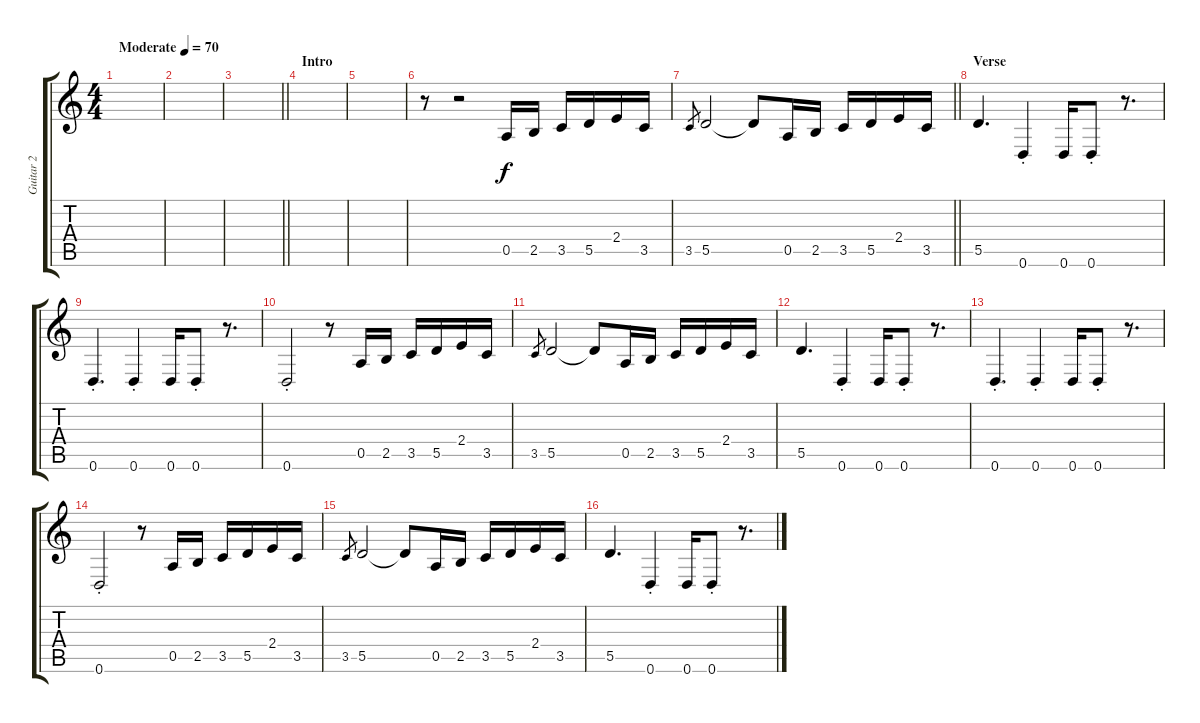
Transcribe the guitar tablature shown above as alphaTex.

\track ("Guitar 2" "Guitar 2") {instrument distortionguitar}
\staff {score tabs}
\tuning (E4 B3 G3 D3 A2 D2) {hide}
\ts (4 4)
\tempo (70 "Moderate")
\clef g2
\ks c
|
|
\barLineRight lightlight
|
\section ("" "Intro")
|
|
r.8 r.2 0.5.16 2.5.16 3.5.16 5.5.16 2.4.16 3.5.16 |
\barLineRight lightlight
3.5.8{gr} 5.5.2 5.5{t}.8 0.5.16 2.5.16 3.5.16 5.5.16 2.4.16 3.5.16 |
\section ("" "Verse")
5.5.4{d} 0.6{st}.4 0.6.16 0.6{st}.8 r.8{d} |
0.6{st}.4{d} 0.6{st}.4 0.6.16 0.6{st}.8 r.8{d} |
0.6{st}.2 r.8 0.5.16 2.5.16 3.5.16 5.5.16 2.4.16 3.5.16 |
3.5.8{gr} 5.5.2 5.5{t}.8 0.5.16 2.5.16 3.5.16 5.5.16 2.4.16 3.5.16 |
5.5.4{d} 0.6{st}.4 0.6.16 0.6{st}.8 r.8{d} |
0.6{st}.4{d} 0.6{st}.4 0.6.16 0.6{st}.8 r.8{d} |
0.6{st}.2 r.8 0.5.16 2.5.16 3.5.16 5.5.16 2.4.16 3.5.16 |
3.5.8{gr} 5.5.2 5.5{t}.8 0.5.16 2.5.16 3.5.16 5.5.16 2.4.16 3.5.16 |
5.5.4{d} 0.6{st}.4 0.6.16 0.6{st}.8 r.8{d}
